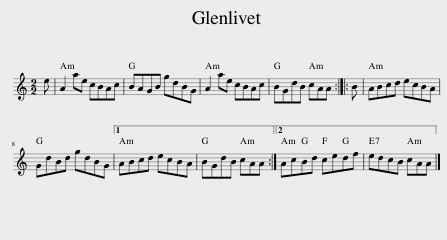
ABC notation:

X:1
L:1/8
M:2/2
I:linebreak $
K:C
V:1 treble
V:1
 e | A2 ae cBAc | BAGB gdBG | A2 ae cBAc | BGdB cAA :: %5
 B | ABcd ecBA |$ GdBd gdBG |1 ABcd ecBA | BGdB cAA :|2 %10
 AcBd cedf | edcB cAA |] %12
